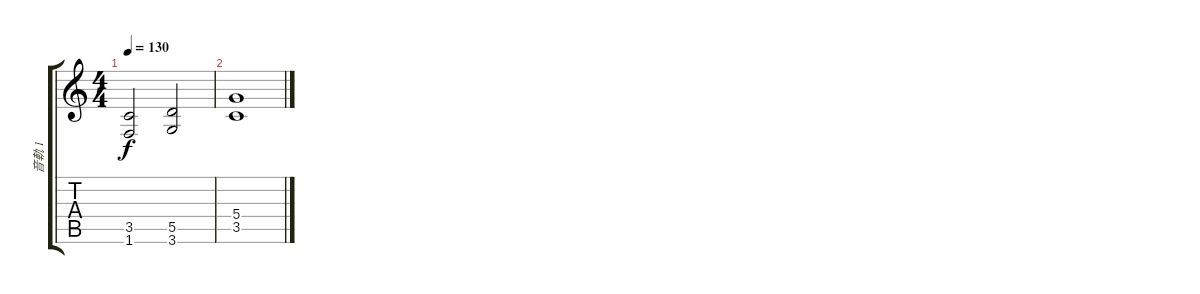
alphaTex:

\track ("音軌 1" "音軌 1") {instrument overdrivenguitar}
\staff {score tabs}
\tuning (E4 B3 G3 D3 A2 E2) {hide}
\ts (4 4)
\tempo 130
\clef g2
\ks c
(3.5 1.6).2{dy f} (5.5 3.6).2 |
(5.4 3.5).1
